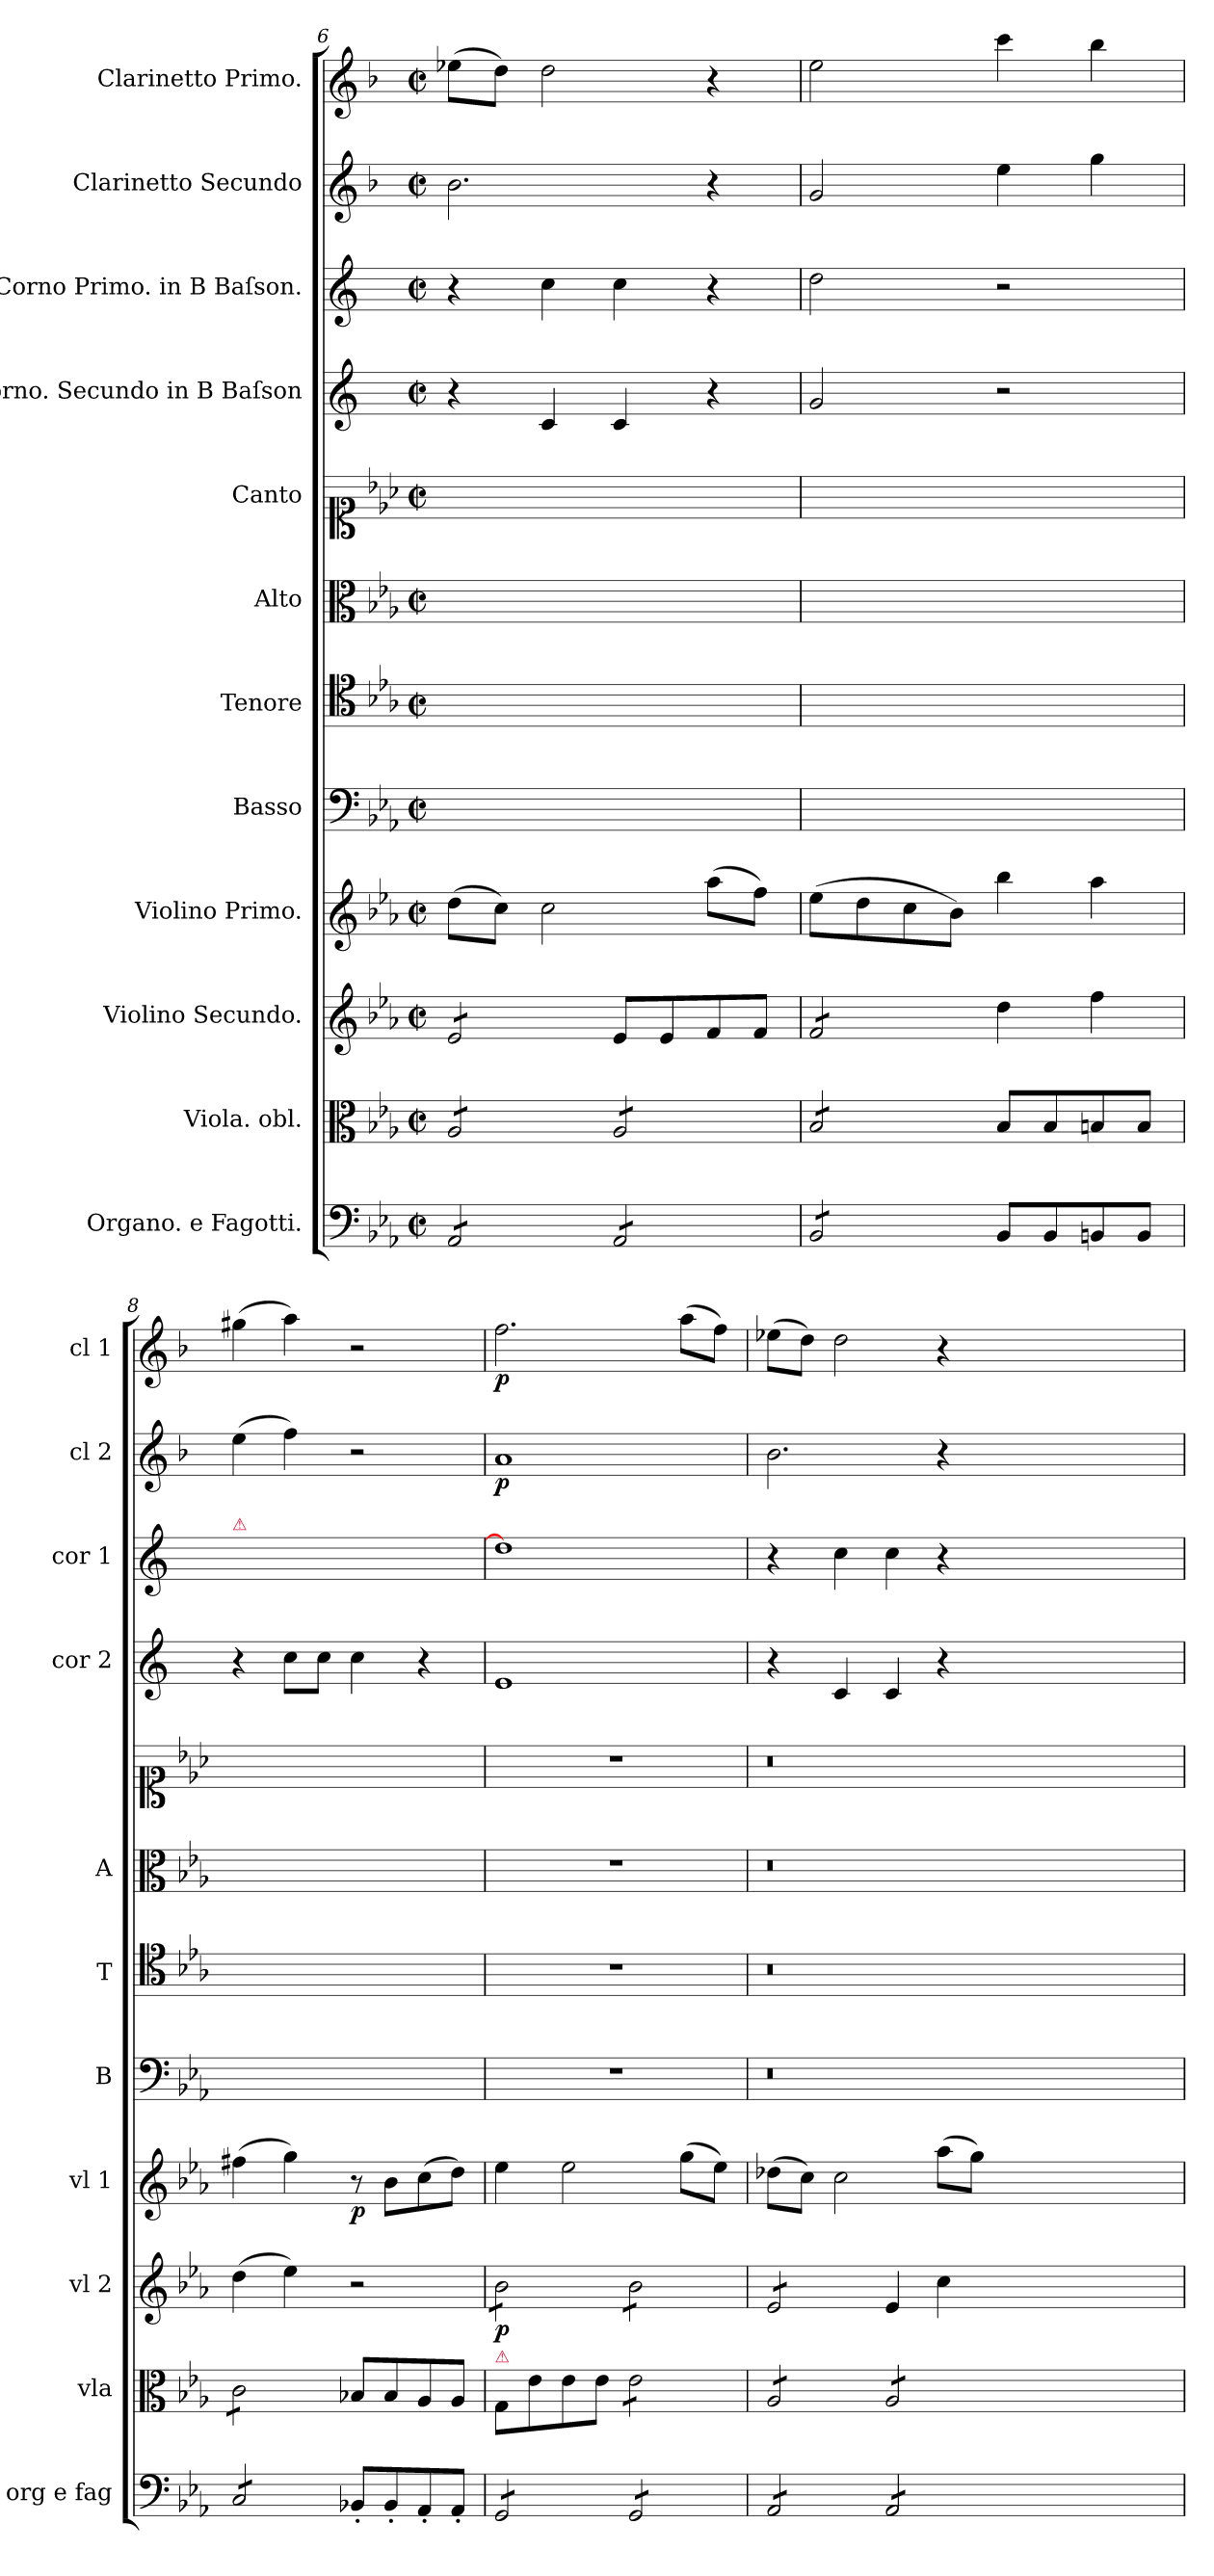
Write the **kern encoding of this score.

**kern	**kern	**kern	**dynam	**kern	**dynam	**kern	**kern	**kern	**kern	**kern	**kern	**kern	**dynam	**kern	**dynam
*part12	*part11	*part10	*part10	*part9	*part9	*part8	*part7	*part6	*part5	*part4	*part3	*part2	*part2	*part1	*part1
*staff12	*staff11	*staff10	*staff10	*staff9	*staff9	*staff8	*staff7	*staff6	*staff5	*staff4	*staff3	*staff2	*staff2	*staff1	*staff1
*I"Organo. e Fagotti.	*I"Viola. obl.	*I"Violino Secundo.	*	*I"Violino Primo.	*	*I"Basso	*I"Tenore	*I"Alto	*I"Canto	*I"Corno. Secundo in B Baſson	*I"Corno Primo. in B Baſson.	*I"Clarinetto Secundo	*	*I"Clarinetto Primo.	*
*I'org e fag	*I'vla	*I'vl 2	*	*I'vl 1	*	*I'B	*I'T	*I'A	*	*I'cor 2	*I'cor 1	*I'cl 2	*	*I'cl 1	*
*clefF4	*clefC3	*clefG2	*	*clefG2	*	*clefF4	*clefC4	*clefC3	*clefC1	*clefG2	*clefG2	*clefG2	*	*clefG2	*
*	*	*	*	*	*	*	*	*	*	*ITrd-2c-3	*ITrd-2c-3	*ITrd1c2	*	*ITrd1c2	*
*k[b-e-a-]	*k[b-e-a-]	*k[b-e-a-]	*	*k[b-e-a-]	*	*k[b-e-a-]	*k[b-e-a-]	*k[b-e-a-]	*k[b-e-a-]	*k[b-e-a-]	*k[b-e-a-]	*k[b-e-a-]	*	*k[b-e-a-]	*
*E-:	*E-:	*E-:	*	*E-:	*	*E-:	*E-:	*E-:	*E-:	*	*	*E-:	*	*E-:	*
*M2/2	*M2/2	*M2/2	*	*M2/2	*	*M2/2	*M2/2	*M2/2	*M2/2	*M2/2	*M2/2	*M2/2	*	*M2/2	*
*met(c|)	*met(c|)	*met(c|)	*	*met(c|)	*	*met(c|)	*met(c|)	*met(c|)	*met(c|)	*met(c|)	*met(c|)	*met(c|)	*	*met(c|)	*
=6	=6	=6	=6	=6	=6	=6	=6	=6	=6	=6	=6	=6	=6	=6	=6
*tremolo	*	*	*	*	*	*	*	*	*	*	*	*	*	*	*
*	*tremolo	*	*	*	*	*	*	*	*	*	*	*	*	*	*
*	*	*tremolo	*	*	*	*	*	*	*	*	*	*	*	*	*
8AA-/L	8A-/L	8e-/L	.	(8dd\L	.	1ryy	1ryy	1ryy	1ryy	4r	4r	2.a-\	.	(8dd-X\L	.
8AA-/	8A-/	8e-/	.	8cc\J)	.	.	.	.	.	.	.	.	.	8cc\J)	.
8AA-/	8A-/	8e-/	.	2cc\	.	.	.	.	.	4e-/	4ee-\	.	.	2cc\	.
8AA-/J	8A-/J	8e-/J	.	.	.	.	.	.	.	.	.	.	.	.	.
*	*	*Xtremolo	*	*	*	*	*	*	*	*	*	*	*	*	*
8AA-/L	8A-/L	8e-/L	.	.	.	.	.	.	.	4e-/	4ee-\	.	.	.	.
8AA-/	8A-/	8e-/	.	.	.	.	.	.	.	.	.	.	.	.	.
8AA-/	8A-/	8f/	.	(8aa-\L	.	.	.	.	.	4r	4r	4r	.	4r	.
8AA-/J	8A-/J	8f/J	.	8ff\J)	.	.	.	.	.	.	.	.	.	.	.
=7	=7	=7	=7	=7	=7	=7	=7	=7	=7	=7	=7	=7	=7	=7	=7
*	*	*tremolo	*	*	*	*	*	*	*	*	*	*	*	*	*
8BB-/L	8B-/L	8f/L	.	(8ee-\L	.	1ryy	1ryy	1ryy	1ryy	2b-/	2ff\	2f/	.	2dd\	.
8BB-/	8B-/	8f/	.	8dd\	.	.	.	.	.	.	.	.	.	.	.
8BB-/	8B-/	8f/	.	8cc\	.	.	.	.	.	.	.	.	.	.	.
8BB-/J	8B-/J	8f/J	.	8b-\J)	.	.	.	.	.	.	.	.	.	.	.
*	*	*Xtremolo	*	*	*	*	*	*	*	*	*	*	*	*	*
*	*Xtremolo	*	*	*	*	*	*	*	*	*	*	*	*	*	*
*Xtremolo	*	*	*	*	*	*	*	*	*	*	*	*	*	*	*
8BB-/L	8B-/L	4dd\	.	4bb-\	.	.	.	.	.	2r	2r	4dd\	.	4bb-\	.
8BB-/	8B-/	.	.	.	.	.	.	.	.	.	.	.	.	.	.
8BBn/	8Bn/	4ff\	.	4aa-\	.	.	.	.	.	.	.	4ff\	.	4aa-\	.
8BB/J	8B/J	.	.	.	.	.	.	.	.	.	.	.	.	.	.
=8	=8	=8	=8	=8	=8	=8	=8	=8	=8	=8	=8	=8	=8	=8	=8
!	!	!	!	!	!	!	!	!	!	!	!LO:TX:a:color=crimson:t=⚠	!	!	!	!
*tremolo	*	*	*	*	*	*	*	*	*	*	*	*	*	*	*
*	*tremolo	*	*	*	*	*	*	*	*	*	*	*	*	*	*
8C/L	8c\L	(4dd\	.	(4ff#X\	.	1ryy	1ryy	1ryy	1ryy	4r	[1ff\yy	(4dd\	.	(4ff#X\	.
8C/	8c\	.	.	.	.	.	.	.	.	.	.	.	.	.	.
8C/	8c\	4ee-\)	.	4gg\)	.	.	.	.	.	8ee-\L	.	4ee-\)	.	4gg\)	.
8C/J	8c\J	.	.	.	.	.	.	.	.	8ee-\J	.	.	.	.	.
*	*Xtremolo	*	*	*	*	*	*	*	*	*	*	*	*	*	*
*Xtremolo	*	*	*	*	*	*	*	*	*	*	*	*	*	*	*
8BB-X'/L	8B-X/L	2r	.	8r	p	.	.	.	.	4ee-\	.	2r	.	2r	.
8BB-'/	8B-/	.	.	8b-\L	.	.	.	.	.	.	.	.	.	.	.
8AA-'/	8A-/	.	.	(8cc\	.	.	.	.	.	4r	.	.	.	.	.
8AA-'/J	8A-/J	.	.	8dd\J)	.	.	.	.	.	.	.	.	.	.	.
=9	=9	=9	=9	=9	=9	=9	=9	=9	=9	=9	=9	=9	=9	=9	=9
!	!LO:TX:a:color=crimson:t=⚠	!	!	!	!	!	!	!	!	!	!	!	!	!	!
*tremolo	*	*	*	*	*	*	*	*	*	*	*	*	*	*	*
*	*	*tremolo	*	*	*	*	*	*	*	*	*	*	*	*	*
8GG/L	8G/L	8b-\L	p	4ee-\	.	1r	1r	1r	1r	1g/	1ff\]	1g/	p	2.ee-\	p
8GG/	8e-\	8b-\	.	.	.	.	.	.	.	.	.	.	.	.	.
8GG/	8e-\	8b-\	.	2ee-\	.	.	.	.	.	.	.	.	.	.	.
8GG/J	8e-\J	8b-\J	.	.	.	.	.	.	.	.	.	.	.	.	.
*	*tremolo	*	*	*	*	*	*	*	*	*	*	*	*	*	*
8GG/L	8e-\L	8b-\L	.	.	.	.	.	.	.	.	.	.	.	.	.
8GG/	8e-\	8b-\	.	.	.	.	.	.	.	.	.	.	.	.	.
8GG/	8e-\	8b-\	.	(8gg\L	.	.	.	.	.	.	.	.	.	(8gg\L	.
8GG/J	8e-\J	8b-\J	.	8ee-\J)	.	.	.	.	.	.	.	.	.	8ee-\J)	.
=10	=10	=10	=10	=10	=10	=10	=10	=10	=10	=10	=10	=10	=10	=10	=10
8AA-/L	8A-/L	8e-/L	.	(8dd-X\L	.	0.r	0.r	0.r	0.r	4r	4r	2.a-\	.	(8dd-X\L	.
8AA-/	8A-/	8e-/	.	8cc\J)	.	.	.	.	.	.	.	.	.	8cc\J)	.
8AA-/	8A-/	8e-/	.	2cc\	.	.	.	.	.	4e-/	4ee-\	.	.	2cc\	.
8AA-/J	8A-/J	8e-/J	.	.	.	.	.	.	.	.	.	.	.	.	.
*	*	*Xtremolo	*	*	*	*	*	*	*	*	*	*	*	*	*
8AA-/L	8A-/L	4e-/	.	.	.	.	.	.	.	4e-/	4ee-\	.	.	.	.
8AA-/	8A-/	.	.	.	.	.	.	.	.	.	.	.	.	.	.
8AA-/	8A-/	4cc\	.	(8aa-\L	.	.	.	.	.	4r	4r	4r	.	4r	.
8AA-/J	8A-/J	.	.	8gg\J)	.	.	.	.	.	.	.	.	.	.	.
*	*Xtremolo	*	*	*	*	*	*	*	*	*	*	*	*	*	*
*Xtremolo	*	*	*	*	*	*	*	*	*	*	*	*	*	*	*
0ryy	0ryy	0ryy	.	0ryy	.	.	.	.	.	0ryy	0ryy	0ryy	.	0ryy	.
=	=	=	=	=	=	=	=	=	=	=	=	=	=	=	=
*-	*-	*-	*-	*-	*-	*-	*-	*-	*-	*-	*-	*-	*-	*-	*-
